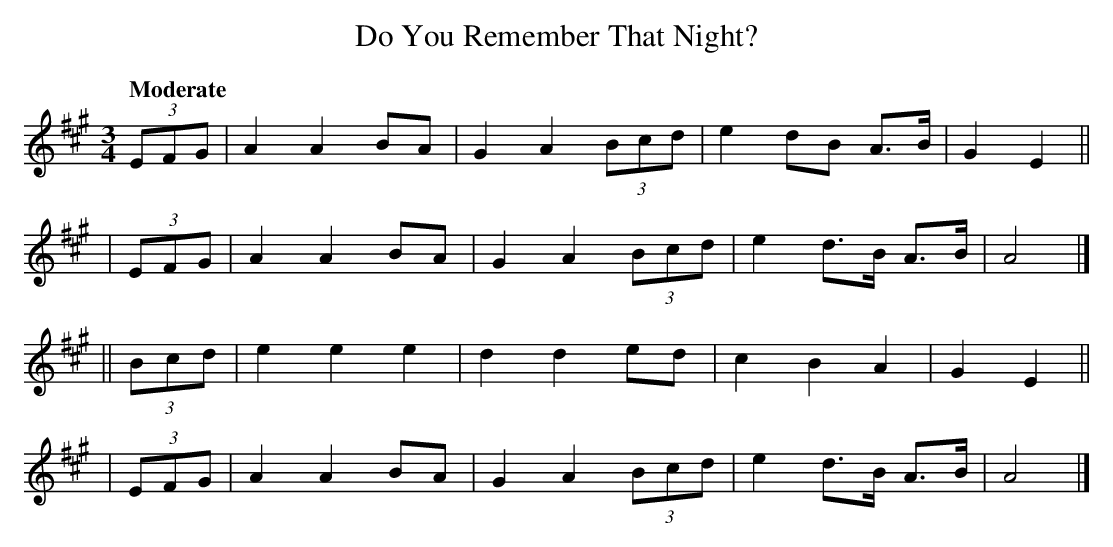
X:1
T: Do You Remember That Night?
Q: "Moderate"
M: 3/4
L: 1/8
K: A
(3EFG \
| A2 A2 BA | G2 A2 (3Bcd | e2 dB A>B | G2 E2 ||
| (3EFG \
| A2 A2 BA | G2 A2 (3Bcd | e2 d>B A>B | A4 |]
|| (3Bcd \
| e2 e2 e2 | d2 d2 ed | c2 B2 A2 | G2 E2 ||
| (3EFG \
| A2 A2 BA | G2 A2 (3Bcd | e2 d>B A>B | A4 |]
